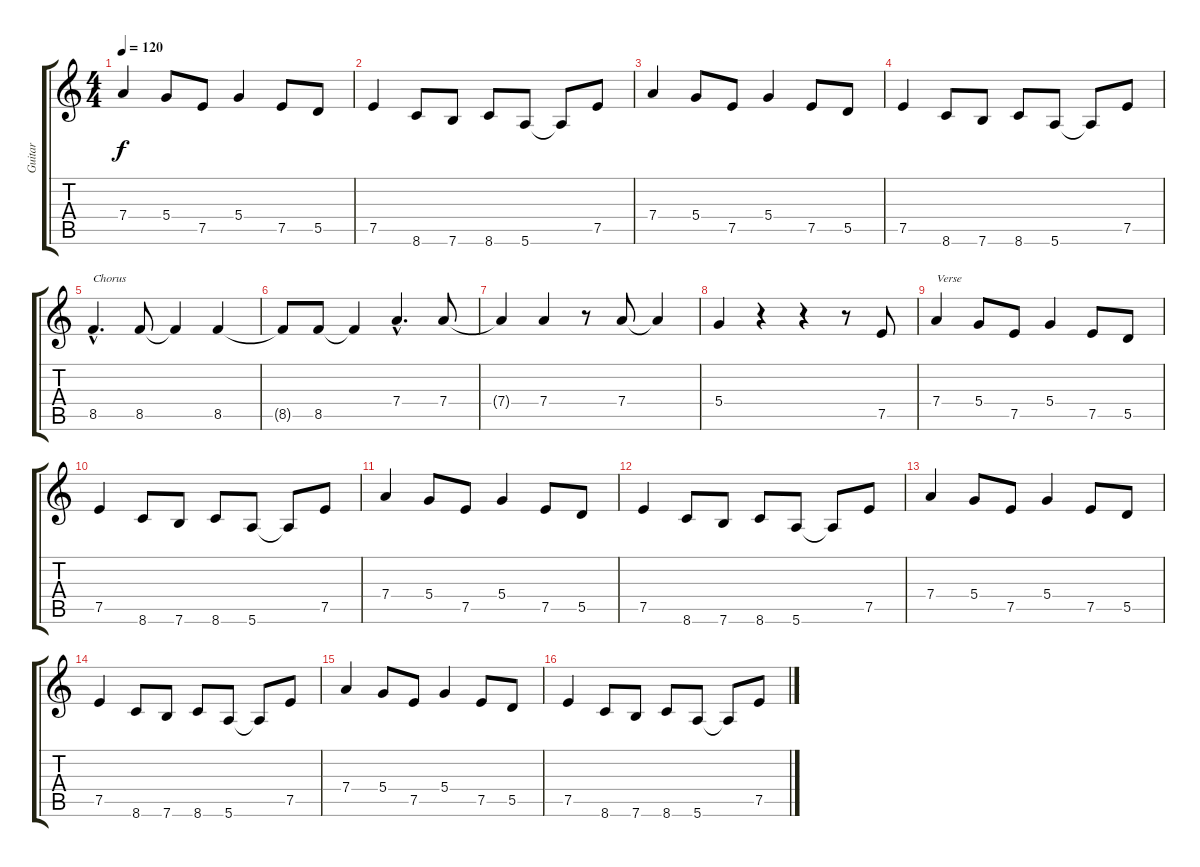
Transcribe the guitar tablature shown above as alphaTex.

\track ("Guitar" "Guitar") {instrument electricguitarmuted}
\staff {score tabs}
\tuning (E4 B3 G3 D3 A2 E2) {hide}
\ts (4 4)
\tempo 120
\clef g2
\ks aminor
7.4.4{dy f} 5.4.8 7.5.8 5.4.4 7.5.8 5.5.8 |
7.5.4 8.6.8 7.6.8 8.6.8 5.6.8 5.6{t}.8 7.5.8 |
7.4.4 5.4.8 7.5.8 5.4.4 7.5.8 5.5.8 |
7.5.4 8.6.8 7.6.8 8.6.8 5.6.8 5.6{t}.8 7.5.8 |
8.5{hac}.4{d txt "Chorus"} 8.5.8 8.5{t}.4 8.5.4 |
8.5{t}.8 8.5.8 8.5{t}.4 7.4{hac}.4{d} 7.4.8 |
7.4{t}.4 7.4.4 r.8 7.4.8 7.4{t}.4 |
5.4.4 r.4 r.4 r.8 7.5.8 |
7.4.4{txt "Verse"} 5.4.8 7.5.8 5.4.4 7.5.8 5.5.8 |
7.5.4 8.6.8 7.6.8 8.6.8 5.6.8 5.6{t}.8 7.5.8 |
7.4.4 5.4.8 7.5.8 5.4.4 7.5.8 5.5.8 |
7.5.4 8.6.8 7.6.8 8.6.8 5.6.8 5.6{t}.8 7.5.8 |
7.4.4 5.4.8 7.5.8 5.4.4 7.5.8 5.5.8 |
7.5.4 8.6.8 7.6.8 8.6.8 5.6.8 5.6{t}.8 7.5.8 |
7.4.4 5.4.8 7.5.8 5.4.4 7.5.8 5.5.8 |
7.5.4 8.6.8 7.6.8 8.6.8 5.6.8 5.6{t}.8 7.5.8
